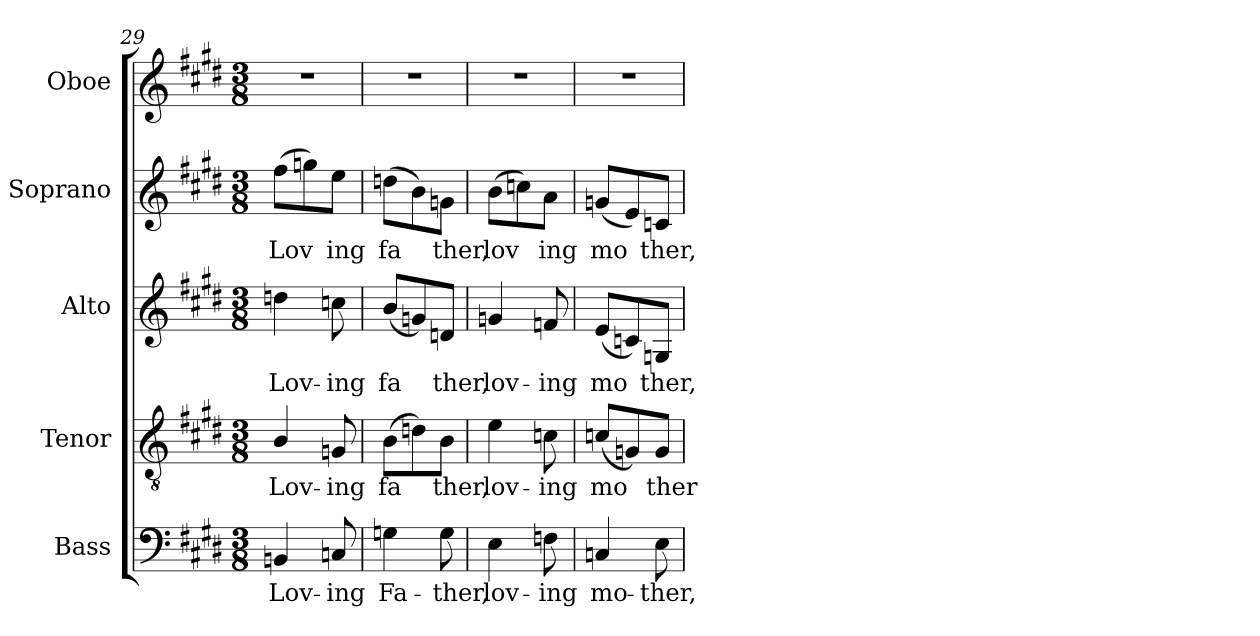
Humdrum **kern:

**kern	**text	**kern	**text	**kern	**text	**kern	**text	**kern
*part5	*part5	*part4	*part4	*part3	*part3	*part2	*part2	*part1
*staff5	*staff5	*staff4	*staff4	*staff3	*staff3	*staff2	*staff2	*staff1
*I"Bass	*	*I"Tenor	*	*I"Alto	*	*I"Soprano	*	*I"Oboe
*I'B	*	*I'T	*	*I'A	*	*I'S	*	*I'Ob.
!!LO:PB:g=z
*clefF4	*	*clefGv2	*	*clefG2	*	*clefG2	*	*clefG2
*k[f#c#g#d#]	*	*k[f#c#g#d#]	*	*k[f#c#g#d#]	*	*k[f#c#g#d#]	*	*k[f#c#g#d#]
*E:	*	*E:	*	*E:	*	*E:	*	*E:
*M3/8	*	*M3/8	*	*M3/8	*	*M3/8	*	*M3/8
=29	=29	=29	=29	=29	=29	=29	=29	=29
!	!LO:LY:b	!	!LO:LY:b	!	!LO:LY:b	!	!LO:LY:b	!
4BBni/	Lov-	4B/	Lov-	4ddn\	Lov-	(>8ff#\L	Lov­	4.r
.	.	.	.	.	.	8ggn\)	.	.
!	!LO:LY:b	!	!LO:LY:b	!	!LO:LY:b	!	!LO:LY:b	!
8Cn/	-ing	8Gn/	-ing	8ccn\	-ing	8ee\J	ing	.
=30	=30	=30	=30	=30	=30	=30	=30	=30
!	!LO:LY:b	!	!LO:LY:b	!	!LO:LY:b	!	!LO:LY:b	!
4Gn\	Fa-	(>8B\L	fa­	(<8b/L	fa­	(>8ddn\L	fa­	4.r
.	.	8dn\)	.	8gn/)	.	8b\)	.	.
!	!LO:LY:b	!	!LO:LY:b	!	!LO:LY:b	!	!LO:LY:b	!
8G\	-ther,	8B\J	ther,	8dn/J	ther,	8gn\J	ther,	.
=31	=31	=31	=31	=31	=31	=31	=31	=31
!	!LO:LY:b	!	!LO:LY:b	!	!LO:LY:b	!	!LO:LY:b	!
4E\	lov-	4e\	lov-	4gn/	lov-	(>8b\L	lov­	4.r
.	.	.	.	.	.	8ccn\)	.	.
!	!LO:LY:b	!	!LO:LY:b	!	!LO:LY:b	!	!LO:LY:b	!
8Fn\	-ing	8cn\	-ing	8fn/	-ing	8a\J	ing	.
=32	=32	=32	=32	=32	=32	=32	=32	=32
!	!LO:LY:b	!	!LO:LY:b	!	!LO:LY:b	!	!LO:LY:b	!
4Cn/	mo-	(<8cn/L	mo­	(<8e/L	mo­	(<8gn/L	mo­	4.r
.	.	8Gn/)	.	8cn/)	.	8e/)	.	.
!	!LO:LY:b	!	!LO:LY:b	!	!LO:LY:b	!	!LO:LY:b	!
8E\	-ther,	8G/J	ther	8Gn/J	ther,	8cn/J	ther,	.
=	=	=	=	=	=	=	=	=
*-	*-	*-	*-	*-	*-	*-	*-	*-
